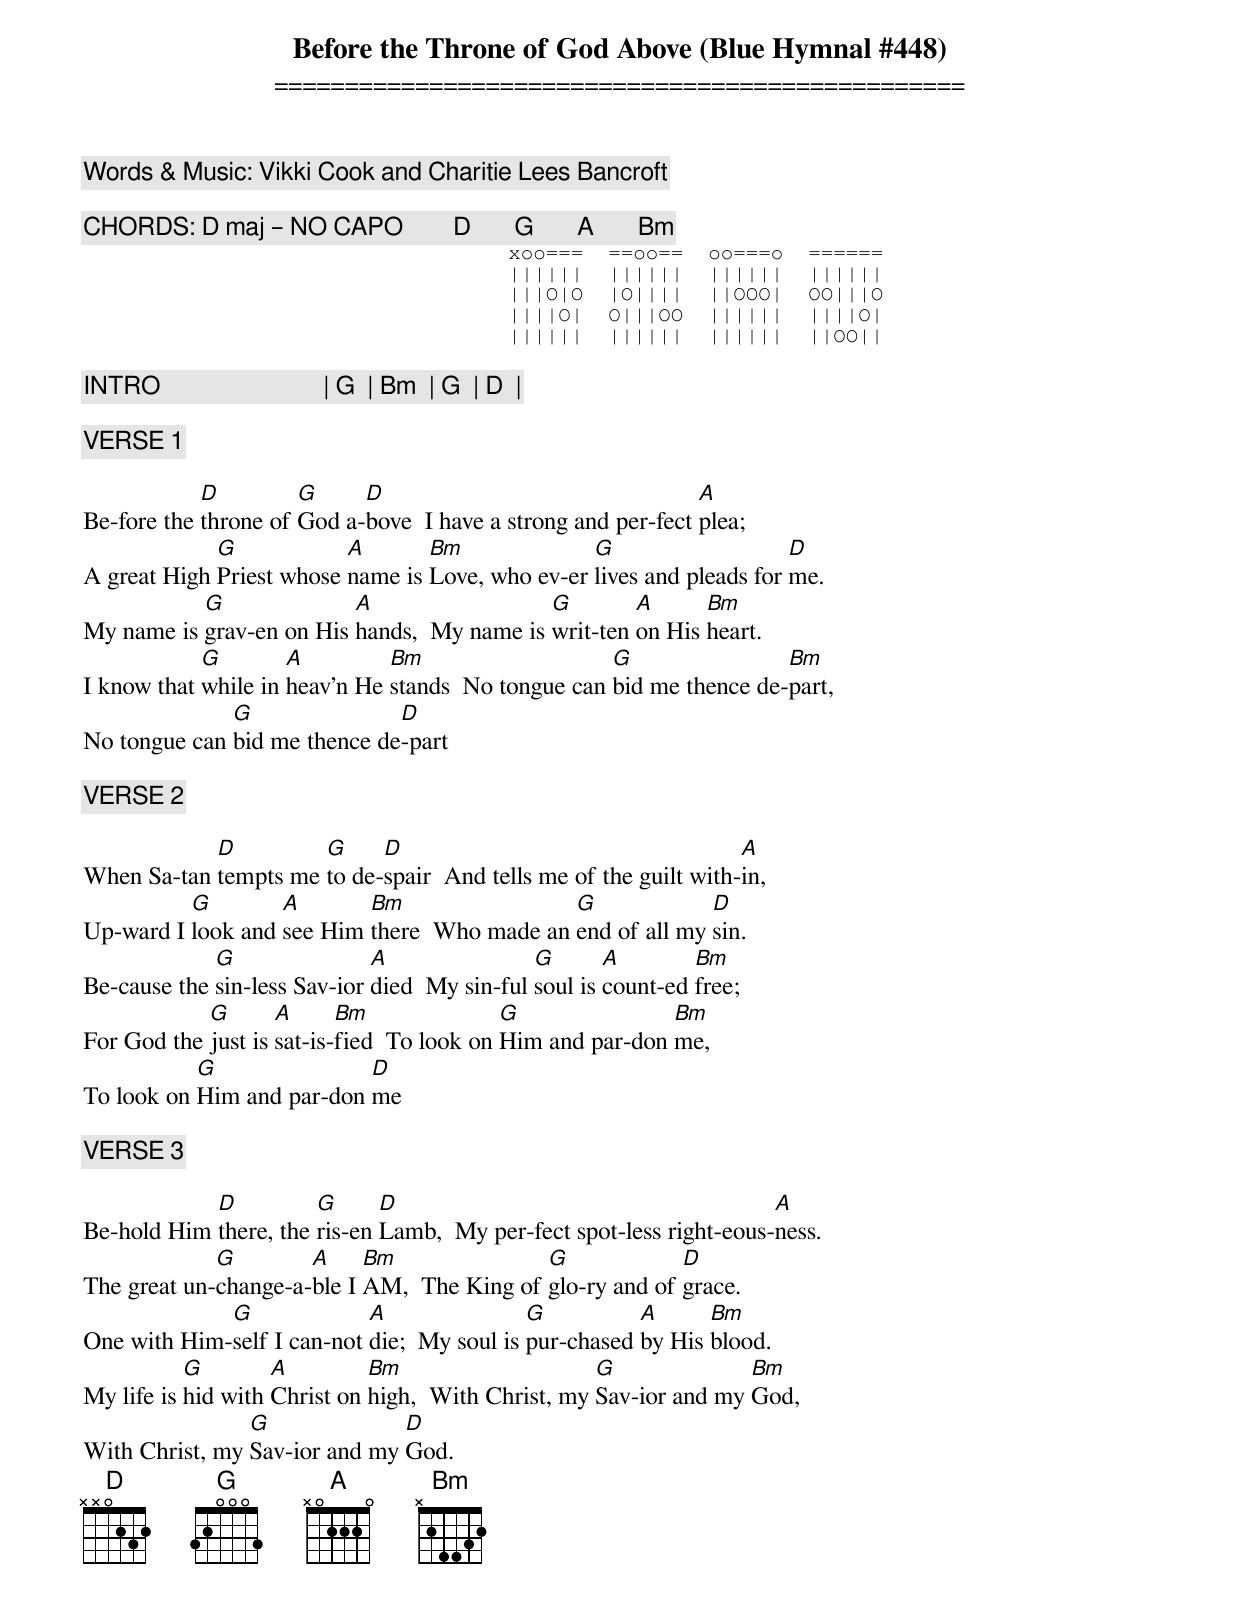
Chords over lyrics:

Before the Throne of God Above (Blue Hymnal #448)
=================================================

Words & Music: Vikki Cook and Charitie Lees Bancroft

[ CHORDS: D maj – NO CAPO ]       D       G       A       Bm
                                  xoo===  ==oo==  oo===o  ======
                                  ||||||  ||||||  ||||||  ||||||
                                  |||O|O  |O||||  ||OOO|  OO|||O
                                  ||||O|  O|||OO  ||||||  ||||O|
                                  ||||||  ||||||  ||||||  ||OO||

[ INTRO ]                         | G  | Bm  | G  | D  |

[ VERSE 1 ]

            D         G     D                                  A
Be-fore the throne of God a-bove  I have a strong and per-fect plea;
             G            A       Bm              G                    D
A great High Priest whose name is Love, who ev-er lives and pleads for me.
           G              A                  G        A      Bm
My name is grav-en on His hands,  My name is writ-ten on His heart.
            G        A         Bm                    G                Bm
I know that while in heav'n He stands  No tongue can bid me thence de-part,
              G               D
No tongue can bid me thence de-part

[ VERSE 2 ]

            D         G     D                                     A
When Sa-tan tempts me to de-spair  And tells me of the guilt with-in,
          G        A       Bm                 G             D
Up-ward I look and see Him there  Who made an end of all my sin.
             G                A                G       A        Bm
Be-cause the sin-less Sav-ior died  My sin-ful soul is count-ed free;
            G       A      Bm               G               Bm
For God the just is sat-is-fied  To look on Him and par-don me,
           G               D
To look on Him and par-don me

[ VERSE 3 ]

            D          G      D                                       A
Be-hold Him there, the ris-en Lamb,  My per-fect spot-less right-eous-ness.
             G        A     Bm               G             D
The great un-change-a-ble I AM,  The King of glo-ry and of grace.
             G              A                G          A      Bm
One with Him-self I can-not die;  My soul is pur-chased by His blood.
           G        A         Bm                     G              Bm
My life is hid with Christ on high,  With Christ, my Sav-ior and my God,
                G              D
With Christ, my Sav-ior and my God.
